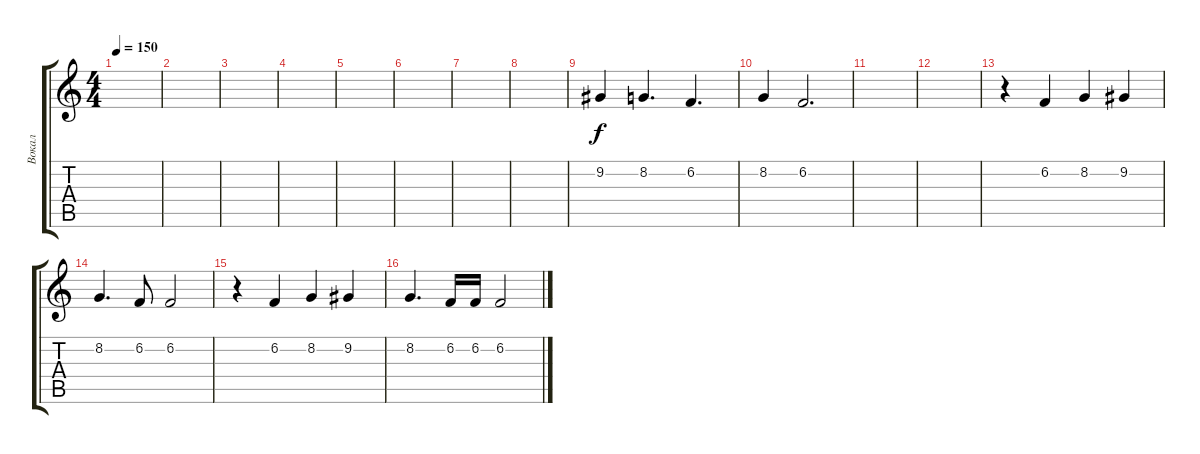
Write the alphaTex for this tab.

\track ("Вокал" "Вокал") {instrument orchestralharp}
\staff {score tabs}
\tuning (E4 B3 G3 D3 A2 E2) {hide}
\ts (4 4)
\tempo 150
\clef g2
\ks c
|
|
|
|
|
|
|
|
9.2.4 8.2.4{d} 6.2.4{d} |
8.2.4 6.2.2{d} |
|
|
r.4 6.2.4 8.2.4 9.2.4 |
8.2.4{d} 6.2.8 6.2.2 |
r.4 6.2.4 8.2.4 9.2.4 |
8.2.4{d} 6.2.16 6.2.16 6.2.2
